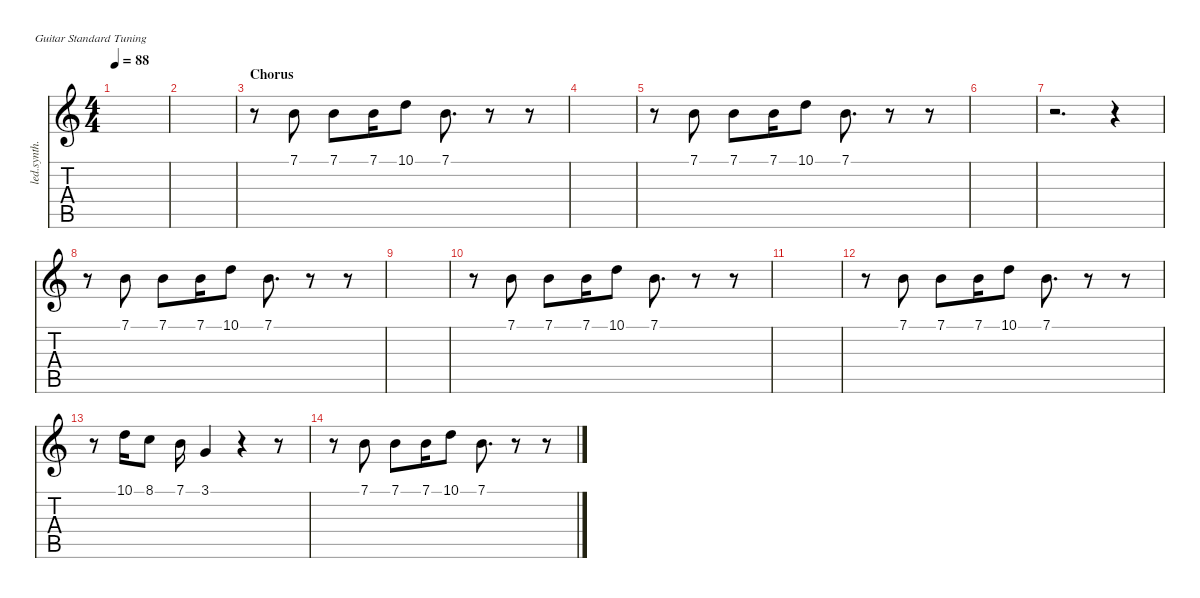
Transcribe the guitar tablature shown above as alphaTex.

\defaultSystemsLayout 4
\hideDynamics
\bracketExtendMode nobrackets
\otherSystemsTrackNameOrientation horizontal
\track ("Background Vocal" "led.synth.") {instrument lead5charang}
\staff {score tabs}
\tuning (E4 B3 G3 D3 A2 E2)
\ts (4 4)
\tempo 88
\clef g2
\ks c
|
|
\section ("" "Chorus")
r.8{beam Down} 7.1.8{beam Down} 7.1.8{beam Down} 7.1.16{beam Down} 10.1.8{beam Down} 7.1.8{d beam Down} r.8{beam Down} r.8{beam Down} |
|
r.8{beam Down} 7.1.8{beam Down} 7.1.8{beam Down} 7.1.16{beam Down} 10.1.8{beam Down} 7.1.8{d beam Down} r.8{beam Down} r.8{beam Down} |
|
r.2{d beam Down} r.4{beam Down} |
r.8{beam Down} 7.1.8{beam Down} 7.1.8{beam Down} 7.1.16{beam Down} 10.1.8{beam Down} 7.1.8{d beam Down} r.8{beam Down} r.8{beam Down} |
|
r.8{beam Down} 7.1.8{beam Down} 7.1.8{beam Down} 7.1.16{beam Down} 10.1.8{beam Down} 7.1.8{d beam Down} r.8{beam Down} r.8{beam Down} |
|
r.8{beam Down} 7.1.8{beam Down} 7.1.8{beam Down} 7.1.16{beam Down} 10.1.8{beam Down} 7.1.8{d beam Down} r.8{beam Down} r.8{beam Down} |
r.8{beam Down} 10.1.16{beam Down} 8.1.8{beam Down} 7.1.16{beam Down} 3.1.4{beam Up} r.4{beam Up} r.8{beam Up} |
r.8{beam Down} 7.1.8{beam Down} 7.1.8{beam Down} 7.1.16{beam Down} 10.1.8{beam Down} 7.1.8{d beam Down} r.8{beam Down} r.8{beam Down}
